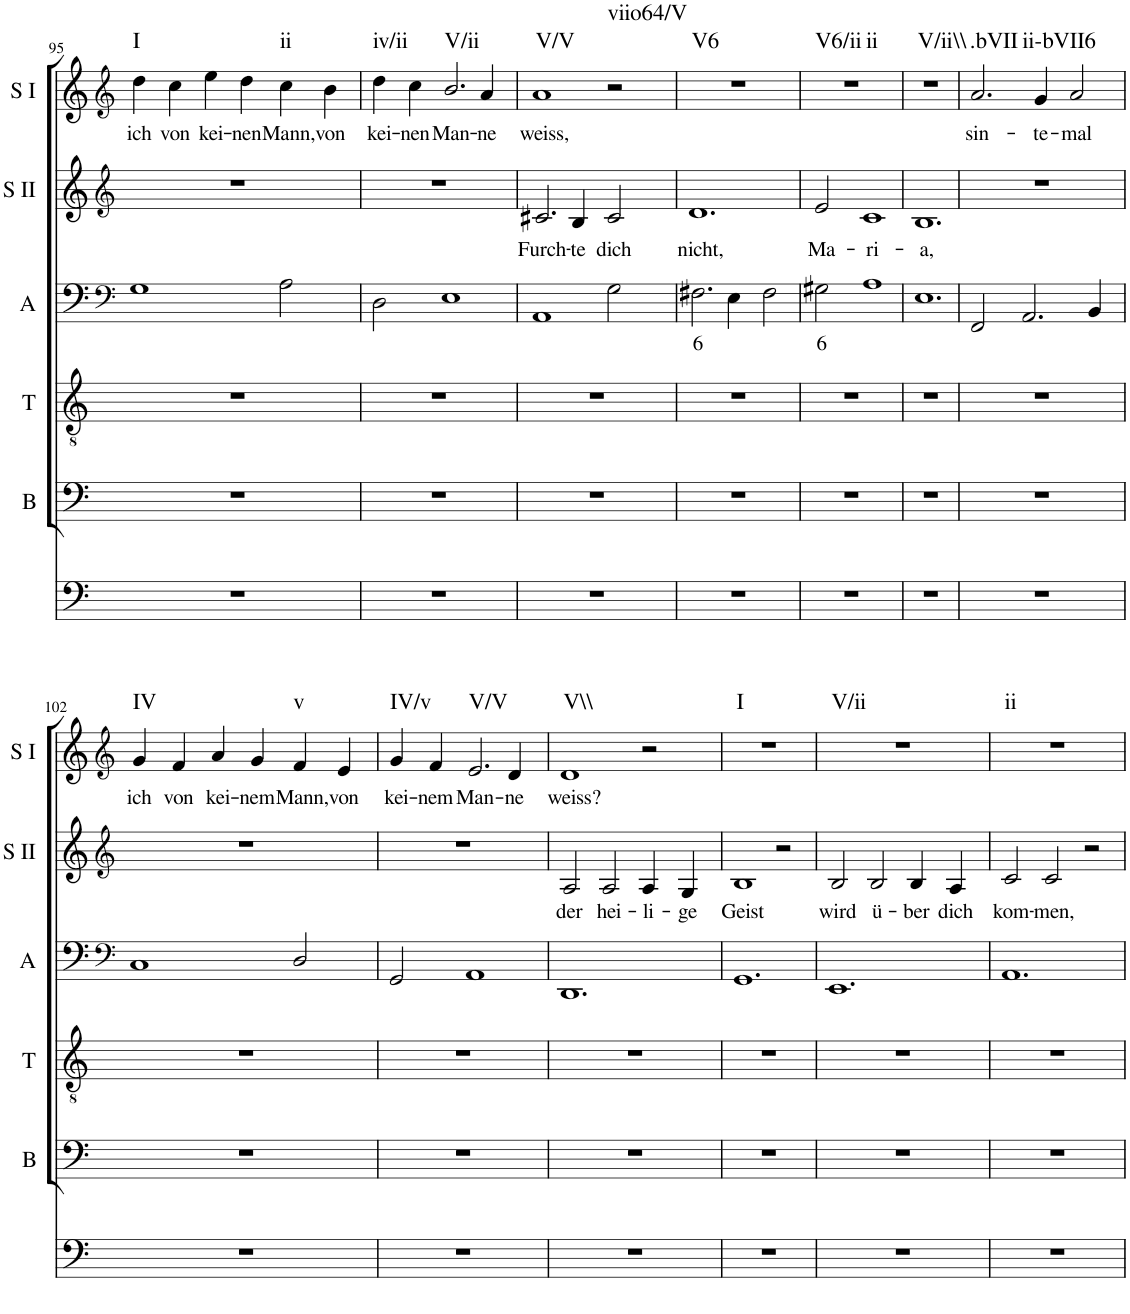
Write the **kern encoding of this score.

**kern	**kern	**kern	**kern	**text	**kern	**text	**kern	**text	**harte
*part6	*part5	*part4	*part3	*part3	*part2	*part2	*part1	*part1	*part1
*staff6	*staff5	*staff4	*staff3	*staff3	*staff2	*staff2	*staff1	*staff1	*
*I"Continuo	*I"Bass	*I"Tenor	*I"Alto	*	*I"Soprano II	*	*I"Soprano I	*	*
*	*I'B	*I'T	*I'A	*	*I'S II	*	*I'S I	*	*
!!LO:PB:g=z
*clefF4	*clefF4	*clefGv2	*clefF4	*	*clefG2	*	*clefG2	*	*
*k[]	*k[]	*k[]	*k[]	*	*k[]	*	*k[]	*	*
*M3/2	*M3/2	*M3/2	*M3/2	*	*M3/2	*	*M3/2	*	*
=95	=95	=95	=95	=95	=95	=95	=95	=95	=95
!	!	!	!	!	!	!	!	!LO:LY:b	!LO:H:kt=I
1.r	1.r	1.r	1G	.	1.r	.	4dd\	ich	N
!	!	!	!	!	!	!	!	!LO:LY:b	!
.	.	.	.	.	.	.	4cc\	von	.
!	!	!	!	!	!	!	!	!LO:LY:b	!
.	.	.	.	.	.	.	4ee\	kei-	.
!	!	!	!	!	!	!	!	!LO:LY:b	!
.	.	.	.	.	.	.	4dd\	nen	.
!	!	!	!	!	!	!	!	!LO:LY:b	!LO:H:kt=ii
.	.	.	2A\	.	.	.	4cc\	Mann,	N
!	!	!	!	!	!	!	!	!LO:LY:b	!
.	.	.	.	.	.	.	4b\	von	.
=96	=96	=96	=96	=96	=96	=96	=96	=96	=96
!	!	!	!	!	!	!	!	!LO:LY:b	!LO:H:kt=iv/ii
1.r	1.r	1.r	2D\	.	1.r	.	4dd\	kei-	N
!	!	!	!	!	!	!	!	!LO:LY:b	!
.	.	.	.	.	.	.	4cc\	nen	.
!	!	!	!	!	!	!	!	!LO:LY:b	!LO:H:kt=V/ii
.	.	.	1E	.	.	.	2.b/	Man-	N
!	!	!	!	!	!	!	!	!LO:LY:b	!
.	.	.	.	.	.	.	4a/	ne	.
=97	=97	=97	=97	=97	=97	=97	=97	=97	=97
!	!	!	!	!	!	!LO:LY:b	!	!LO:LY:b	!LO:H:kt=V/V
1.r	1.r	1.r	1AA	.	2.c#X/	Furch-	1a	weiss,	N
!	!	!	!	!	!	!LO:LY:b	!	!	!
.	.	.	.	.	4B/	te	.	.	.
!	!	!	!	!	!	!LO:LY:b	!	!	!LO:H:kt=viio64/V
.	.	.	2G\	.	2c#/	dich	2r	.	N
=98	=98	=98	=98	=98	=98	=98	=98	=98	=98
!	!	!	!	!LO:LY:b	!	!LO:LY:b	!	!	!LO:H:kt=V6
1.r	1.r	1.r	2.F#X\	6	1.d	nicht,	1.r	.	N
.	.	.	4E\	.	.	.	.	.	.
.	.	.	2F#\	.	.	.	.	.	.
=99	=99	=99	=99	=99	=99	=99	=99	=99	=99
!	!	!	!	!LO:LY:b	!	!LO:LY:b	!	!	!LO:H:n=1:kt=V6/ii
!	!	!	!	!	!	!	!	!	!LO:H:n=2:kt=ii
1.r	1.r	1.r	2G#X\	6	2e/	Ma-	1.r	.	N N
!	!	!	!	!	!	!LO:LY:b	!	!	!
.	.	.	1A	.	1c	ri-	.	.	.
=100	=100	=100	=100	=100	=100	=100	=100	=100	=100
!	!	!	!	!	!	!LO:LY:b	!	!	!LO:H:kt=V/ii\\
1.r	1.r	1.r	1.E	.	1.B	a,	1.r	.	N
=101	=101	=101	=101	=101	=101	=101	=101	=101	=101
!	!	!	!	!	!	!	!	!LO:LY:b	!LO:H:n=1:kt=.bVII
!	!	!	!	!	!	!	!	!	!LO:H:n=2:kt=ii-bVII6
1.r	1.r	1.r	2FF/	.	1.r	.	2.a/	sin-	N N
.	.	.	2.AA/	.	.	.	.	.	.
!	!	!	!	!	!	!	!	!LO:LY:b	!
.	.	.	.	.	.	.	4g/	te-	.
!	!	!	!	!	!	!	!	!LO:LY:b	!
.	.	.	.	.	.	.	2a/	mal	.
.	.	.	4BB/	.	.	.	.	.	.
!!LO:LB:g=z
=102	=102	=102	=102	=102	=102	=102	=102	=102	=102
*	*	*	*clefF4	*	*clefG2	*	*clefG2	*	*
!	!	!	!	!	!	!	!	!LO:LY:b	!LO:H:kt=IV
1.r	1.r	1.r	1C	.	1.r	.	4g/	ich	N
!	!	!	!	!	!	!	!	!LO:LY:b	!
.	.	.	.	.	.	.	4f/	von	.
!	!	!	!	!	!	!	!	!LO:LY:b	!
.	.	.	.	.	.	.	4a/	kei-	.
!	!	!	!	!	!	!	!	!LO:LY:b	!
.	.	.	.	.	.	.	4g/	nem	.
!	!	!	!	!	!	!	!	!LO:LY:b	!LO:H:kt=v
.	.	.	2D/	.	.	.	4f/	Mann,	N
!	!	!	!	!	!	!	!	!LO:LY:b	!
.	.	.	.	.	.	.	4e/	von	.
=103	=103	=103	=103	=103	=103	=103	=103	=103	=103
!	!	!	!	!	!	!	!	!LO:LY:b	!LO:H:kt=IV/v
1.r	1.r	1.r	2GG/	.	1.r	.	4g/	kei-	N
!	!	!	!	!	!	!	!	!LO:LY:b	!
.	.	.	.	.	.	.	4f/	nem	.
!	!	!	!	!	!	!	!	!LO:LY:b	!LO:H:kt=V/V
.	.	.	1AA	.	.	.	2.e/	Man-	N
!	!	!	!	!	!	!	!	!LO:LY:b	!
.	.	.	.	.	.	.	4d/	ne	.
=104	=104	=104	=104	=104	=104	=104	=104	=104	=104
!	!	!	!	!	!	!LO:LY:b	!	!LO:LY:b	!LO:H:kt=V\\
1.r	1.r	1.r	1.DD	.	2A/	der	1d	weiss?	N
!	!	!	!	!	!	!LO:LY:b	!	!	!
.	.	.	.	.	2A/	hei-	.	.	.
!	!	!	!	!	!	!LO:LY:b	!	!	!
.	.	.	.	.	4A/	li-	2r	.	.
!	!	!	!	!	!	!LO:LY:b	!	!	!
.	.	.	.	.	4G/	ge	.	.	.
=105	=105	=105	=105	=105	=105	=105	=105	=105	=105
!	!	!	!	!	!	!LO:LY:b	!	!	!LO:H:kt=I
1.r	1.r	1.r	1.GG	.	1B	Geist	1.r	.	N
.	.	.	.	.	2r	.	.	.	.
=106	=106	=106	=106	=106	=106	=106	=106	=106	=106
!	!	!	!	!	!	!LO:LY:b	!	!	!LO:H:kt=V/ii
1.r	1.r	1.r	1.EE	.	2B/	wird	1.r	.	N
!	!	!	!	!	!	!LO:LY:b	!	!	!
.	.	.	.	.	2B/	ü-	.	.	.
!	!	!	!	!	!	!LO:LY:b	!	!	!
.	.	.	.	.	4B/	ber	.	.	.
!	!	!	!	!	!	!LO:LY:b	!	!	!
.	.	.	.	.	4A/	dich	.	.	.
=107	=107	=107	=107	=107	=107	=107	=107	=107	=107
!	!	!	!	!	!	!LO:LY:b	!	!	!LO:H:kt=ii
1.r	1.r	1.r	1.AA	.	2c/	kom-	1.r	.	N
!	!	!	!	!	!	!LO:LY:b	!	!	!
.	.	.	.	.	2c/	men,	.	.	.
.	.	.	.	.	2r	.	.	.	.
=	=	=	=	=	=	=	=	=	=
*-	*-	*-	*-	*-	*-	*-	*-	*-	*-
